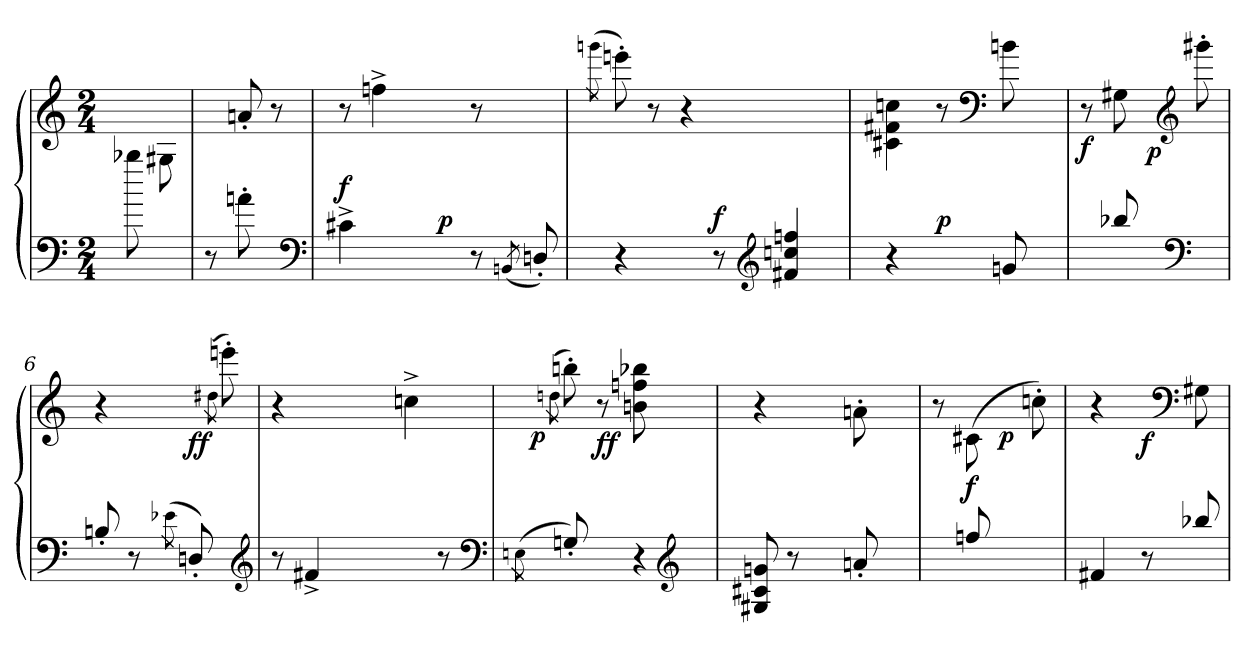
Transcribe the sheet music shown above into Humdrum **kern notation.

**kern	**kern	**dynam
*part1	*part1	*part1
*staff2	*staff1	*staff1/2
*clefF4	*clefG2	*
*M2/4	*M2/4	*
=	=	=
8bb-X	8ryy	.
8ryy	8G#X\	.
=1	=1	=1
8r	8ryy	.
8an'	8an'	.
8ryy	8r	.
*clefF4	*	*
=2	=2	=2
!	!	!LO:DY:a=2
*^	*	*
4c#X^	4.ryy	8r	f
.	.	4ffn^	.
4ryy	.	.	.
!	!	!	!LO:DY:a=2
.	4.ryy	8ryy	p
8r	.	8r	.
(8qBBn/	.	.	.
8Dn'/)	.	8ryy	.
*v	*v	*	*
=3	=3	=3
.	(8qgggn\	.
4r	8eeen')	.
.	8r	.
8ryy	4r	.
!	!	!LO:DY:a=2
8r	.	f
*clefG2	*	*
4f#X/ 4ccn/ 4ffn/	8ryy	.
.	8ryy	.
=4	=4	=4
4r	4c#X\ 4f#X\ 4ccn\	.
!	!	!LO:DY:a=2
8ryy	8r	p
*	*clefF4	*
8gn)	(>8bn\	.
8ryy	8ryy	.
!!LO:LB:g=z
=5	=5	=5
!	!	!LO:DY:b
8ryy	8r	f
8bb-X/)	(>8G#X	.
!	!	!LO:DY:b
8ryy	8ryy	p
*clefF4	*clefG2	*
8ryy	8ggg#X'\	.
=6	=6	=6
8Bn'/	4r	.
8r	.	.
(>8qe-X\	.	.
!	!	!LO:DY:b
8Dn'/)	8ryy	ff
.	(>8qdd#X\	.
8ryy	8eeen'\)	.
*clefG2	*	*
=7	=7	=7
8r	4r	.
4f#X^	.	.
.	4ryy	.
8ryy	.	.
8ryy	4ccn^\	.
8r	.	.
*clefF4	*	*
=8	=8	=8
(>8qEn\	.	.
!	!	!LO:DY:b
8ryy	8ryy	p
.	(>8qddn\	.
8Gn'/)	8bbn'\)	.
!	!	!LO:DY:b
8ryy	8r	ff
4r	8bn\ 8ffn\ 8bb-X\	.
*clefG2	*	*
.	8ryy	.
=9	=9	=9
8G#X/ 8c#X/ 8gn/	4r	.
8r	.	.
8ryy	8ryy	.
8an'/	8an'\	.
8ryy	8ryy	.
!!LO:LB:g=z
=10	=10	=10
8ryy	8r	.
!	!	!LO:DY:b
8ffn/	(>8c#X\	f
!	!	!LO:DY:b
8ryy	8ryy	p
8ryy	8ccn'\)	.
=11	=11	=11
4f#X/	4r	.
!	!	!LO:DY:b
8r	8ryy	f
*	*clefF4	*
8bb-X/	8G#X	.
=	=	=
*-	*-	*-
